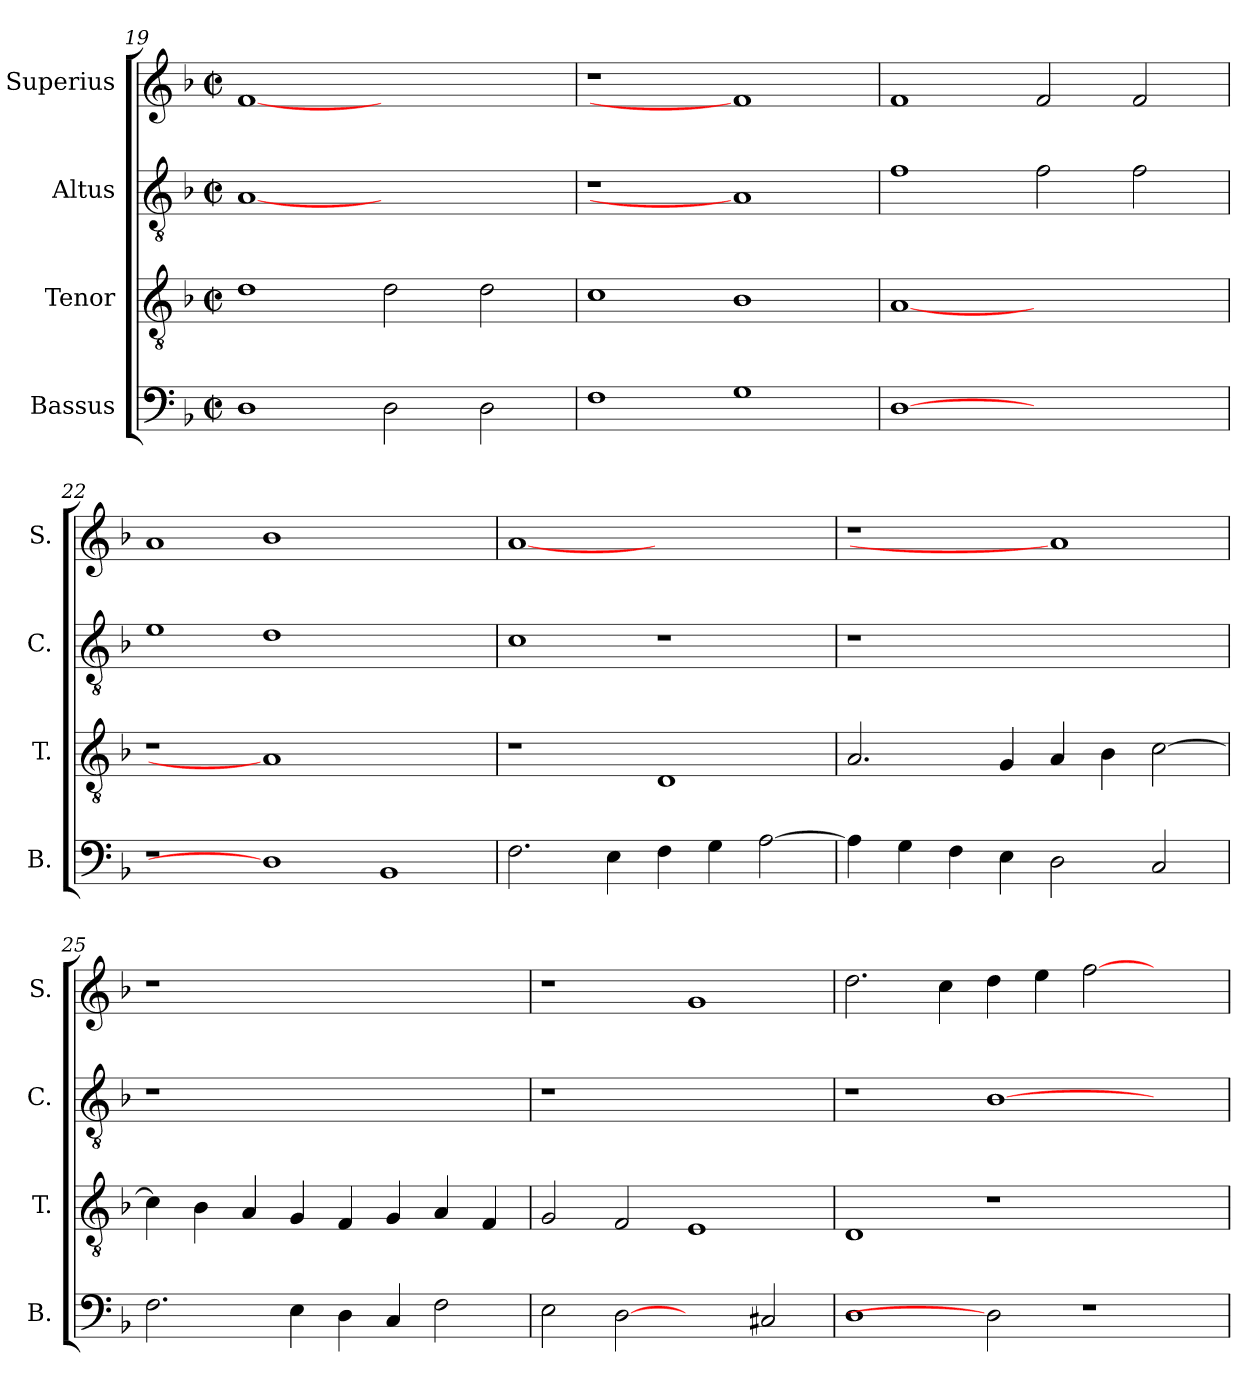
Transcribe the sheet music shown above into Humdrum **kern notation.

**kern	**kern	**kern	**kern
*part4	*part3	*part2	*part1
*staff4	*staff3	*staff2	*staff1
*I"Bassus	*I"Tenor	*I"Altus	*I"Superius
*I'B.	*I'T.	*I'C.	*I'S.
*clefF4	*clefGv2	*clefGv2	*clefG2
*	*ITrd7c12	*ITrd7c12	*
*k[b-]	*k[b-]	*k[b-]	*k[b-]
*F:	*F:	*F:	*F:
*M2/2	*M2/2	*M2/2	*M2/2
*met(c|)	*met(c|)	*met(c|)	*met(c|)
=19	=19	=19	=19
1Di	1Di	[1AAi	[1fi
2Di\	2Di\	1ryy	1ryy
2Di\	2Di\	.	.
!!LO:LB:g=z
=20	=20	=20	=20
!	!	!LO:N:vis=1	!LO:N:vis=1
1Fi	1Ci	1r	1r
1Gi	1BB-i	1AAi]	1fi]
=21	=21	=21	=21
[1Di	[1AAi	1Fi	1fi
1ryy	1ryy	2Fi\	2fi/
.	.	2Fi\	2fi/
=22	=22	=22	=22
!	!LO:N:vis=1	!	!
1r	1r	1Ei	1ai
1Di]	1AAi]	1Di	1b-i
1BB-i	1ryy	1ryy	1ryy
=23	=23	=23	=23
2.Fi\	1r	1Ci	[1ai
4Ei\	.	.	.
4Fi\	1DDi	1r	1ryy
4Gi\	.	.	.
[>2Ai\	.	.	.
!!LO:LB:g=z
=24	=24	=24	=24
!	!	!LO:N:vis=1	!LO:N:vis=1
4Ai\]	2.AAi/	1r	1r
4Gi\	.	.	.
4Fi\	.	.	.
4Ei\	4GGi/	.	.
2Di\	4AAi/	1ryy	1ai]
.	4BB-i\	.	.
2Ci/	[>2Ci\	.	.
=25	=25	=25	=25
!	!	!LO:N:vis=1	!LO:N:vis=1
2.Fi\	4Ci\]	1r	1r
.	4BB-i\	.	.
.	4AAi/	.	.
4Ei\	4GGi/	.	.
4Di\	4FFi/	1ryy	1ryy
4Ci/	4GGi/	.	.
2Fi\	4AAi/	.	.
.	4FFi/	.	.
=26	=26	=26	=26
!	!	!LO:N:vis=1	!
2Ei\	2GGi/	1r	1r
[2Di	2FFi/	.	.
2ryy	1EEi	1ryy	1gi
2C#Xi/	.	.	.
=27	=27	=27	=27
1Di	1DDi	1r	2.ddi\
.	.	.	4cci\
2Di]	1r	[>1BB-i	4ddi\
.	.	.	4eei\
1r	.	.	[>2ffi\
.	2ryy	2ryy	2ryy
=	=	=	=
*-	*-	*-	*-
